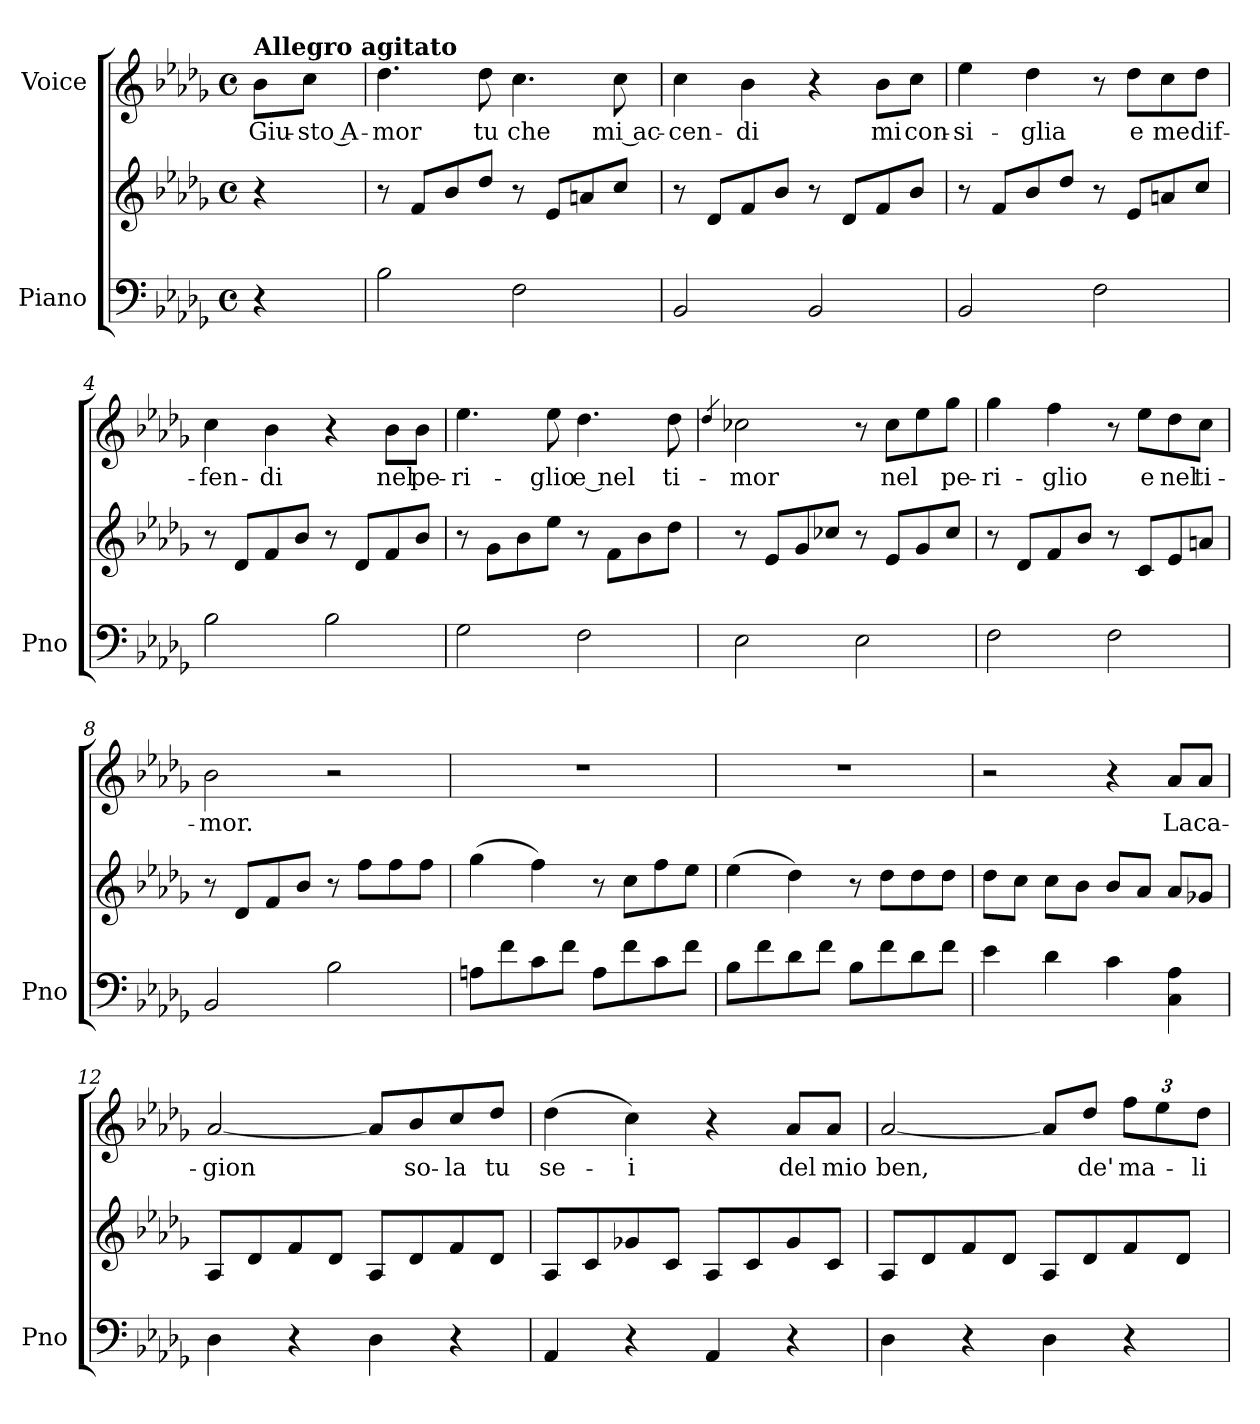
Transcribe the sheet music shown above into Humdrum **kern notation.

**kern	**kern	**kern	**text
*part2	*part2	*part1	*part1
*staff3	*staff2	*staff1	*staff1
*I"Piano	*	*I"Voice	*
*I'Pno	*	*	*
*clefF4	*clefG2	*clefG2	*
*k[b-e-a-d-g-]	*k[b-e-a-d-g-]	*k[b-e-a-d-g-]	*
*M4/4	*M4/4	*M4/4	*
*met(c)	*met(c)	*met(c)	*
=	=	=	=
!	!	!LO:TX:a:B:t=Allegro agitato	!
!	!	!	!LO:LY:b
4r	4r	8b-\L	Giu-
!	!	!	!LO:LY:b
.	.	8cc\J	-sto A-
=1	=1	=1	=1
!	!	!	!LO:LY:b
2B-\	8r	4.dd-\	-mor
.	8f/L	.	.
.	8b-/	.	.
!	!	!	!LO:LY:b
.	8dd-/J	8dd-\	tu
!	!	!	!LO:LY:b
2F\	8r	4.cc\	che
.	8e-/L	.	.
.	8an/	.	.
!	!	!	!LO:LY:b
.	8cc/J	8cc\	mi ac-
=2	=2	=2	=2
!	!	!	!LO:LY:b
2BB-/	8r	4cc\	-cen-
.	8d-/L	.	.
!	!	!	!LO:LY:b
.	8f/	4b-\	-di
.	8b-/J	.	.
2BB-/	8r	4r	.
.	8d-/L	.	.
!	!	!	!LO:LY:b
.	8f/	8b-\L	mi
!	!	!	!LO:LY:b
.	8b-/J	8cc\J	con-
=3	=3	=3	=3
!	!	!	!LO:LY:b
2BB-/	8r	4ee-\	-si-
.	8f/L	.	.
!	!	!	!LO:LY:b
.	8b-/	4dd-\	-glia
.	8dd-/J	.	.
2F\	8r	8r	.
!	!	!	!LO:LY:b
.	8e-/L	8dd-\L	e
!	!	!	!LO:LY:b
.	8an/	8cc\	me
!	!	!	!LO:LY:b
.	8cc/J	8dd-\J	dif-
!!LO:LB:g=z
=4	=4	=4	=4
!	!	!	!LO:LY:b
2B-\	8r	4cc\	-fen-
.	8d-/L	.	.
!	!	!	!LO:LY:b
.	8f/	4b-\	-di
.	8b-/J	.	.
2B-\	8r	4r	.
.	8d-/L	.	.
!	!	!	!LO:LY:b
.	8f/	8b-\L	nel
!	!	!	!LO:LY:b
.	8b-/J	8b-\J	pe-
=5	=5	=5	=5
!	!	!	!LO:LY:b
2G-\	8r	4.ee-\	-ri-
.	8g-\L	.	.
.	8b-\	.	.
!	!	!	!LO:LY:b
.	8ee-\J	8ee-\	-glio
!	!	!	!LO:LY:b
2F\	8r	4.dd-\	e nel
.	8f\L	.	.
.	8b-\	.	.
!	!	!	!LO:LY:b
.	8dd-\J	8dd-\	ti-
=6	=6	=6	=6
.	.	4qdd-/	.
!	!	!	!LO:LY:b
2E-\	8r	2cc-X\	-mor
.	8e-/L	.	.
.	8g-/	.	.
.	8cc-X/J	.	.
2E-\	8r	8r	.
!	!	!	!LO:LY:b
.	8e-/L	8cc-\L	nel
.	8g-/	8ee-\	.
!	!	!	!LO:LY:b
.	8cc-/J	8gg-\J	pe-
=7	=7	=7	=7
!	!	!	!LO:LY:b
2F\	8r	4gg-\	-ri-
.	8d-/L	.	.
!	!	!	!LO:LY:b
.	8f/	4ff\	-glio
.	8b-/J	.	.
2F\	8r	8r	.
!	!	!	!LO:LY:b
.	8c/L	8ee-\L	e
!	!	!	!LO:LY:b
.	8e-/	8dd-\	nel
!	!	!	!LO:LY:b
.	8an/J	8cc\J	ti-
=8	=8	=8	=8
!	!	!	!LO:LY:b
2BB-/	8r	2b-\	-mor.
.	8d-/L	.	.
.	8f/	.	.
.	8b-/J	.	.
2B-\	8r	2r	.
.	8ff\L	.	.
.	8ff\	.	.
.	8ff\J	.	.
!!LO:LB:g=z
=9	=9	=9	=9
8An\L	(>4gg-\	1r	.
8f\	.	.	.
8c\	4ff\)	.	.
8f\J	.	.	.
8A\L	8r	.	.
8f\	8cc\L	.	.
8c\	8ff\	.	.
8f\J	8ee-\J	.	.
=10	=10	=10	=10
8B-\L	(>4ee-\	1r	.
8f\	.	.	.
8d-\	4dd-\)	.	.
8f\J	.	.	.
8B-\L	8r	.	.
8f\	8dd-\L	.	.
8d-\	8dd-\	.	.
8f\J	8dd-\J	.	.
=11	=11	=11	=11
4e-\	8dd-\L	2r	.
.	8cc\J	.	.
4d-\	8cc\L	.	.
.	8b-\J	.	.
4c\	8b-/L	4r	.
.	8a-/J	.	.
!	!	!	!LO:LY:b
4C\ 4A-\	8a-/L	8a-/L	La
!	!	!	!LO:LY:b
.	8g-X/J	8a-/J	ca-
=12	=12	=12	=12
!	!	!	!LO:LY:b
4D-\	8A-/L	[2a-/	-gion
.	8d-/	.	.
4r	8f/	.	.
.	8d-/J	.	.
4D-\	8A-/L	8a-/L]	.
!	!	!	!LO:LY:b
.	8d-/	8b-/	so-
!	!	!	!LO:LY:b
4r	8f/	8cc/	-la
!	!	!	!LO:LY:b
.	8d-/J	8dd-/J	tu
=13	=13	=13	=13
!	!	!	!LO:LY:b
4AA-/	8A-/L	(>4dd-\	se-
.	8c/	.	.
!	!	!	!LO:LY:b
4r	8g-X/	4cc\)	-i
.	8c/J	.	.
4AA-/	8A-/L	4r	.
.	8c/	.	.
!	!	!	!LO:LY:b
4r	8g-/	8a-/L	del
!	!	!	!LO:LY:b
.	8c/J	8a-/J	mio
!!LO:LB:g=z
=14	=14	=14	=14
!	!	!	!LO:LY:b
4D-\	8A-/L	[2a-/	ben,
.	8d-/	.	.
4r	8f/	.	.
.	8d-/J	.	.
4D-\	8A-/L	8a-/L]	.
!	!	!	!LO:LY:b
.	8d-/	8dd-/J	de'
*	*	*Xbrackettup	*
!	!	!	!LO:LY:b
4r	8f/	12ff\L	ma-
.	.	12ee-\	.
.	8d-/J	.	.
!	!	!	!LO:LY:b
.	.	12dd-\J	-li
=	=	=	=
*-	*-	*-	*-
